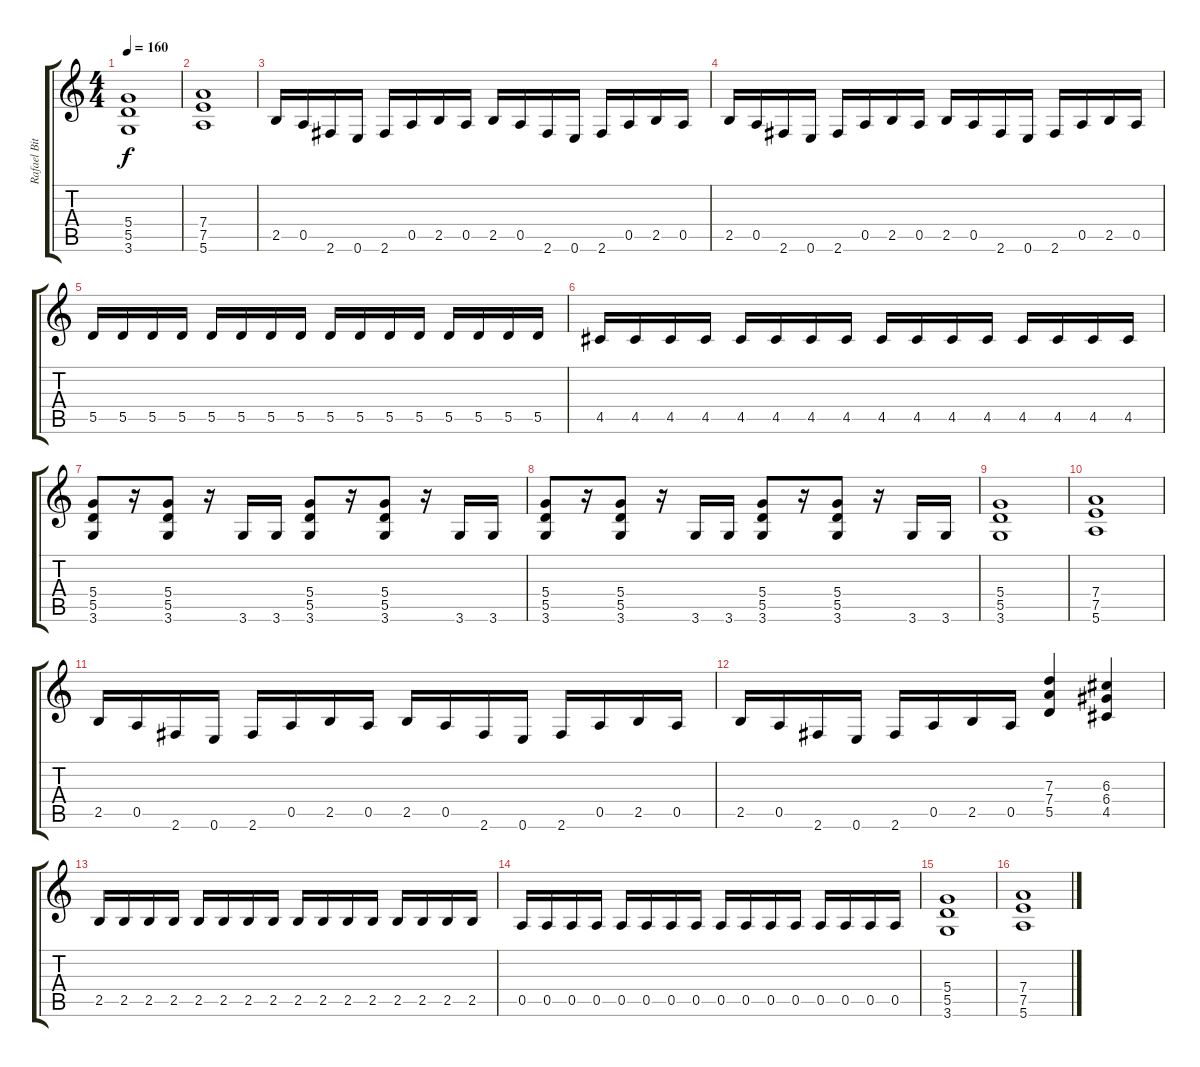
\track ("Rafael Bittencourt" "Rafael Bit") {instrument distortionguitar}
\staff {score tabs}
\tuning (E4 B3 G3 D3 A2 E2) {hide}
\ts (4 4)
\tempo 160
\clef g2
\ks c
(5.4 5.5 3.6).1{dy f} |
(7.4 7.5 5.6).1 |
2.5.16 0.5.16 2.6.16 0.6.16 2.6.16 0.5.16 2.5.16 0.5.16 2.5.16 0.5.16 2.6.16 0.6.16 2.6.16 0.5.16 2.5.16 0.5.16 |
2.5.16 0.5.16 2.6.16 0.6.16 2.6.16 0.5.16 2.5.16 0.5.16 2.5.16 0.5.16 2.6.16 0.6.16 2.6.16 0.5.16 2.5.16 0.5.16 |
5.5.16 5.5.16 5.5.16 5.5.16 5.5.16 5.5.16 5.5.16 5.5.16 5.5.16 5.5.16 5.5.16 5.5.16 5.5.16 5.5.16 5.5.16 5.5.16 |
4.5.16 4.5.16 4.5.16 4.5.16 4.5.16 4.5.16 4.5.16 4.5.16 4.5.16 4.5.16 4.5.16 4.5.16 4.5.16 4.5.16 4.5.16 4.5.16 |
(5.4 5.5 3.6).8 r.16 (5.4 5.5 3.6).8 r.16 3.6.16 3.6.16 (5.4 5.5 3.6).8 r.16 (5.4 5.5 3.6).8 r.16 3.6.16 3.6.16 |
(5.4 5.5 3.6).8 r.16 (5.4 5.5 3.6).8 r.16 3.6.16 3.6.16 (5.4 5.5 3.6).8 r.16 (5.4 5.5 3.6).8 r.16 3.6.16 3.6.16 |
(5.4 5.5 3.6).1 |
(7.4 7.5 5.6).1 |
2.5.16 0.5.16 2.6.16 0.6.16 2.6.16 0.5.16 2.5.16 0.5.16 2.5.16 0.5.16 2.6.16 0.6.16 2.6.16 0.5.16 2.5.16 0.5.16 |
2.5.16 0.5.16 2.6.16 0.6.16 2.6.16 0.5.16 2.5.16 0.5.16 (7.3 7.4 5.5).4 (6.3 6.4 4.5).4 |
2.5.16 2.5.16 2.5.16 2.5.16 2.5.16 2.5.16 2.5.16 2.5.16 2.5.16 2.5.16 2.5.16 2.5.16 2.5.16 2.5.16 2.5.16 2.5.16 |
0.5.16 0.5.16 0.5.16 0.5.16 0.5.16 0.5.16 0.5.16 0.5.16 0.5.16 0.5.16 0.5.16 0.5.16 0.5.16 0.5.16 0.5.16 0.5.16 |
(5.4 5.5 3.6).1 |
(7.4 7.5 5.6).1
